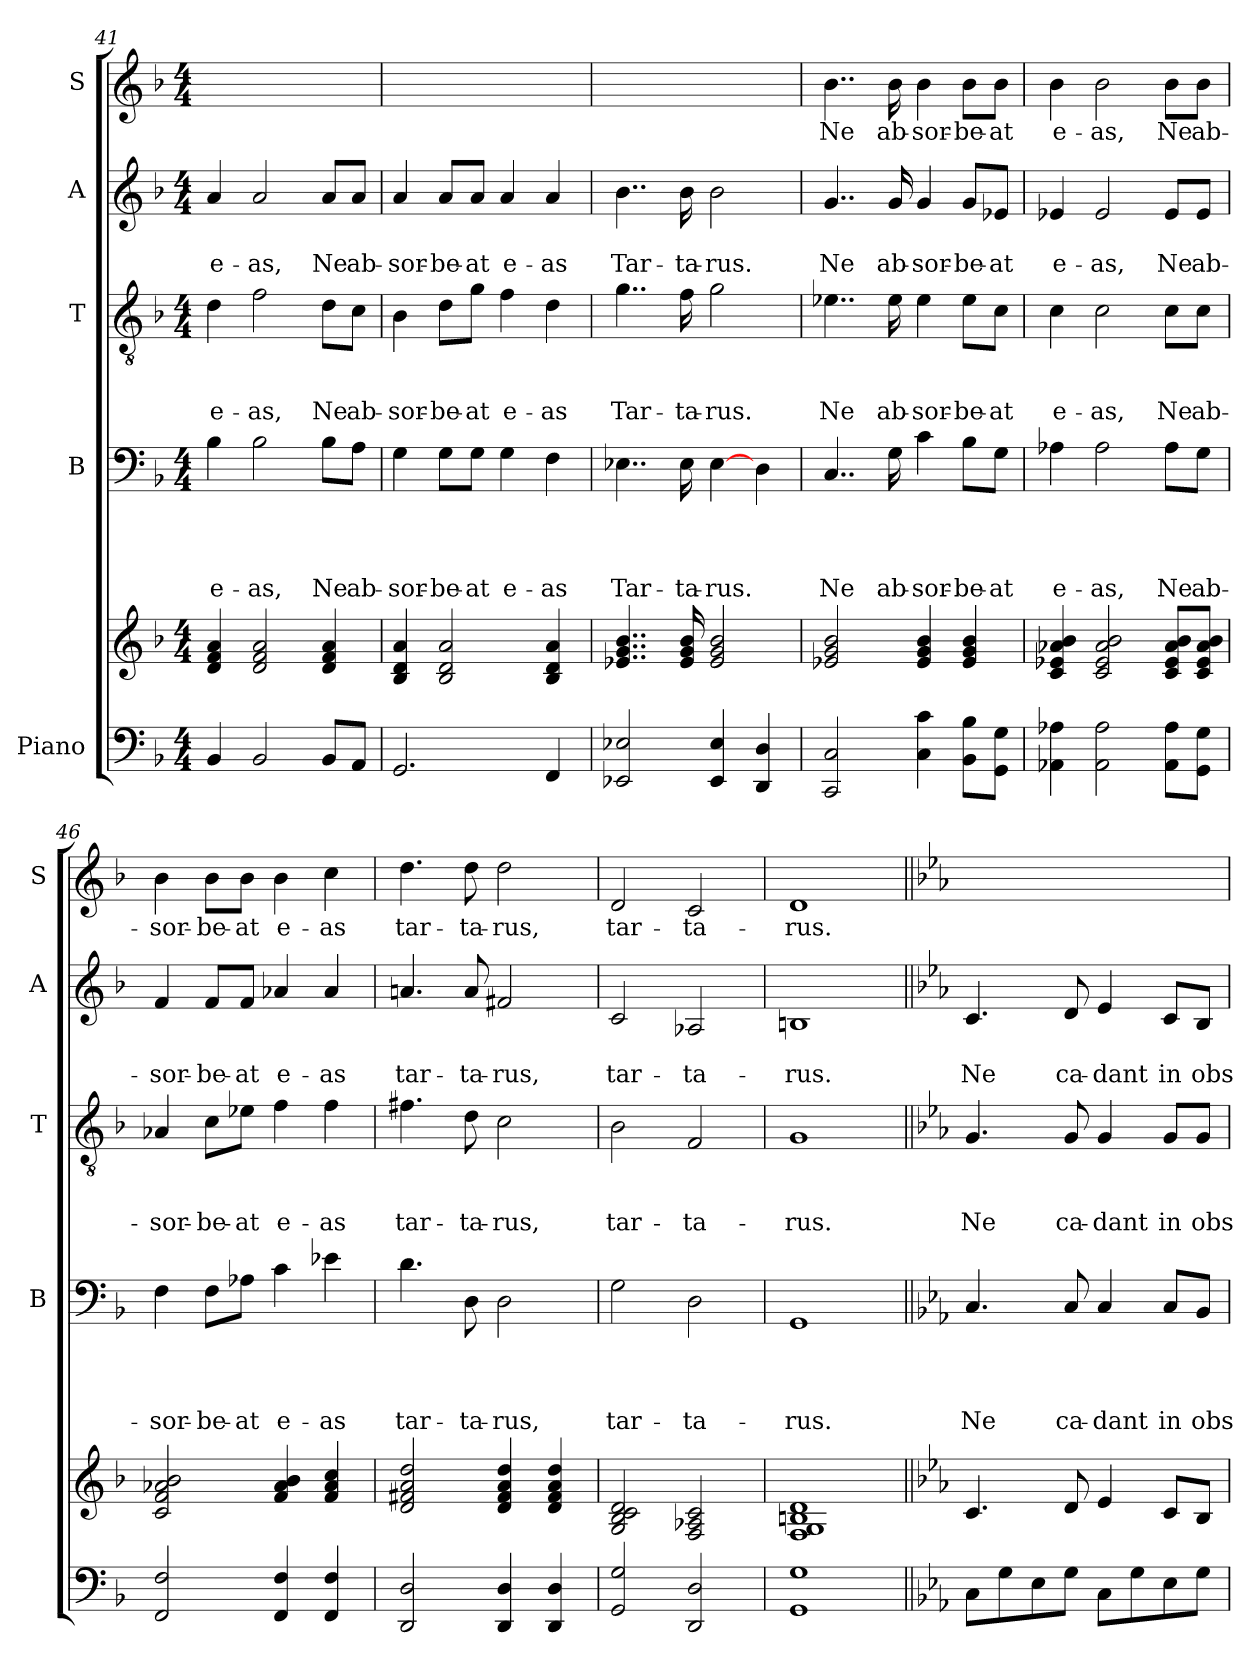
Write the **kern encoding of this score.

**kern	**kern	**kern	**text	**text	**text	**text	**kern	**text	**text	**text	**kern	**text	**text	**kern	**text
*part5	*part5	*part4	*part4	*part4	*part4	*part4	*part3	*part3	*part3	*part3	*part2	*part2	*part2	*part1	*part1
*staff6	*staff5	*staff4	*staff4	*staff4	*staff4	*staff4	*staff3	*staff3	*staff3	*staff3	*staff2	*staff2	*staff2	*staff1	*staff1
*I"Piano	*	*I"B	*	*	*	*	*I"T	*	*	*	*I"A	*	*	*I"S	*
*	*	*I'B	*	*	*	*	*I'T	*	*	*	*I'A	*	*	*I'S	*
*clefF4	*clefG2	*clefF4	*	*	*	*	*clefGv2	*	*	*	*clefG2	*	*	*clefG2	*
*k[b-]	*k[b-]	*k[b-]	*	*	*	*	*k[b-]	*	*	*	*k[b-]	*	*	*k[b-]	*
*d:	*d:	*d:	*	*	*	*	*d:	*	*	*	*d:	*	*	*d:	*
*M4/4	*M4/4	*M4/4	*	*	*	*	*M4/4	*	*	*	*M4/4	*	*	*M4/4	*
=41	=41	=41	=41	=41	=41	=41	=41	=41	=41	=41	=41	=41	=41	=41	=41
!	!	!	!	!	!	!LO:LY:b	!	!	!	!LO:LY:b	!	!	!LO:LY:b	!	!
4BB-/	4d/ 4f/ 4a/	4B-\	.	.	.	e-	4d\	.	.	e-	4a/	.	e-	1ryy	.
!	!	!	!	!	!	!LO:LY:b	!	!	!	!LO:LY:b	!	!	!LO:LY:b	!	!
2BB-/	2d/ 2f/ 2a/	2B-\	.	.	.	-as,	2f\	.	.	-as,	2a/	.	-as,	.	.
!	!	!	!	!	!	!LO:LY:b	!	!	!	!LO:LY:b	!	!	!LO:LY:b	!	!
8BB-/L	4d/ 4f/ 4a/	8B-\L	.	.	.	Ne	8d\L	.	.	Ne	8a/L	.	Ne	.	.
!	!	!	!	!	!	!LO:LY:b	!	!	!	!LO:LY:b	!	!	!LO:LY:b	!	!
8AA/J	.	8A\J	.	.	.	ab-	8c\J	.	.	ab-	8a/J	.	ab-	.	.
=42	=42	=42	=42	=42	=42	=42	=42	=42	=42	=42	=42	=42	=42	=42	=42
!	!	!	!	!	!	!LO:LY:b	!	!	!	!LO:LY:b	!	!	!LO:LY:b	!	!
2.GG/	4B-/ 4d/ 4a/	4G\	.	.	.	-sor-	4B-\	.	.	-sor-	4a/	.	-sor-	1ryy	.
!	!	!	!	!	!	!LO:LY:b	!	!	!	!LO:LY:b	!	!	!LO:LY:b	!	!
.	2B-/ 2d/ 2a/	8G\L	.	.	.	-be-	8d\L	.	.	-be-	8a/L	.	-be-	.	.
!	!	!	!	!	!	!LO:LY:b	!	!	!	!LO:LY:b	!	!	!LO:LY:b	!	!
.	.	8G\J	.	.	.	-at	8g\J	.	.	-at	8a/J	.	-at	.	.
!	!	!	!	!	!	!LO:LY:b	!	!	!	!LO:LY:b	!	!	!LO:LY:b	!	!
.	.	4G\	.	.	.	e-	4f\	.	.	e-	4a/	.	e-	.	.
!	!	!	!	!	!	!LO:LY:b	!	!	!	!LO:LY:b	!	!	!LO:LY:b	!	!
4FF/	4B-/ 4d/ 4a/	4F\	.	.	.	-as	4d\	.	.	-as	4a/	.	-as	.	.
!!LO:PB:g=z
=43	=43	=43	=43	=43	=43	=43	=43	=43	=43	=43	=43	=43	=43	=43	=43
!	!	!	!	!	!	!LO:LY:b	!	!	!	!LO:LY:b	!	!	!LO:LY:b	!	!
2EE-X/ 2E-X/	4..e-X/ 4..g/ 4..b-/	4..E-X\	.	.	.	Tar-	4..g\	.	.	Tar-	4..b-\	.	Tar-	1ryy	.
!	!	!	!	!	!	!LO:LY:b	!	!	!	!LO:LY:b	!	!	!LO:LY:b	!	!
.	16e-/ 16g/ 16b-/	16E-\	.	.	.	-ta-	16f\	.	.	-ta-	16b-\	.	-ta-	.	.
!	!	!	!	!	!	!LO:LY:b	!	!	!	!LO:LY:b	!	!	!LO:LY:b	!	!
4EE-/ 4E-/	2e-/ 2g/ 2b-/	[4E-\	.	.	.	-rus.	2g\	.	.	-rus.	2b-\	.	-rus.	.	.
4DD/ 4D/	.	4D\	.	.	.	.	.	.	.	.	.	.	.	.	.
=44	=44	=44	=44	=44	=44	=44	=44	=44	=44	=44	=44	=44	=44	=44	=44
!	!	!	!	!	!	!LO:LY:b	!	!	!	!LO:LY:b	!	!	!LO:LY:b	!	!LO:LY:b
2CC/ 2C/	2e-X/ 2g/ 2b-/	4..C/	.	.	.	Ne	4..e-X\	.	.	Ne	4..g/	.	Ne	4..b-\	Ne
!	!	!	!	!	!	!LO:LY:b	!	!	!	!LO:LY:b	!	!	!LO:LY:b	!	!LO:LY:b
.	.	16G\	.	.	.	ab-	16e-\	.	.	ab-	16g/	.	ab-	16b-\	ab-
!	!	!	!	!	!	!LO:LY:b	!	!	!	!LO:LY:b	!	!	!LO:LY:b	!	!LO:LY:b
4C\ 4c\	4e-/ 4g/ 4b-/	4c\	.	.	.	-sor-	4e-\	.	.	-sor-	4g/	.	-sor-	4b-\	-sor-
!	!	!	!	!	!	!LO:LY:b	!	!	!	!LO:LY:b	!	!	!LO:LY:b	!	!LO:LY:b
8BB-\ 8B-\L	4e-/ 4g/ 4b-/	8B-\L	.	.	.	-be-	8e-\L	.	.	-be-	8g/L	.	-be-	8b-\L	-be-
!	!	!	!	!	!	!LO:LY:b	!	!	!	!LO:LY:b	!	!	!LO:LY:b	!	!LO:LY:b
8GG\ 8G\J	.	8G\J	.	.	.	-at	8c\J	.	.	-at	8e-X/J	.	-at	8b-\J	-at
=45	=45	=45	=45	=45	=45	=45	=45	=45	=45	=45	=45	=45	=45	=45	=45
!	!	!	!	!	!	!LO:LY:b	!	!	!	!LO:LY:b	!	!	!LO:LY:b	!	!LO:LY:b
4AA-X\ 4A-X\	4c/ 4e-X/ 4a-X/ 4b-/	4A-X\	.	.	.	e-	4c\	.	.	e-	4e-X/	.	e-	4b-\	e-
!	!	!	!	!	!	!LO:LY:b	!	!	!	!LO:LY:b	!	!	!LO:LY:b	!	!LO:LY:b
2AA-\ 2A-\	2c/ 2e-/ 2a-/ 2b-/	2A-\	.	.	.	-as,	2c\	.	.	-as,	2e-/	.	-as,	2b-\	-as,
!	!	!	!	!	!	!LO:LY:b	!	!	!	!LO:LY:b	!	!	!LO:LY:b	!	!LO:LY:b
8AA-\ 8A-\L	8c/ 8e-/ 8a-/ 8b-/L	8A-\L	.	.	.	Ne	8c\L	.	.	Ne	8e-/L	.	Ne	8b-\L	Ne
!	!	!	!	!	!	!LO:LY:b	!	!	!	!LO:LY:b	!	!	!LO:LY:b	!	!LO:LY:b
8GG\ 8G\J	8c/ 8e-/ 8a-/ 8b-/J	8G\J	.	.	.	ab-	8c\J	.	.	ab-	8e-/J	.	ab-	8b-\J	ab-
=46	=46	=46	=46	=46	=46	=46	=46	=46	=46	=46	=46	=46	=46	=46	=46
!	!	!	!	!	!	!LO:LY:b	!	!	!	!LO:LY:b	!	!	!LO:LY:b	!	!LO:LY:b
2FF/ 2F/	2c/ 2f/ 2a-X/ 2b-/	4F\	.	.	.	-sor-	4A-X/	.	.	-sor-	4f/	.	-sor-	4b-\	-sor-
!	!	!	!	!	!	!LO:LY:b	!	!	!	!LO:LY:b	!	!	!LO:LY:b	!	!LO:LY:b
.	.	8F\L	.	.	.	-be-	8c\L	.	.	-be-	8f/L	.	-be-	8b-\L	-be-
!	!	!	!	!	!	!LO:LY:b	!	!	!	!LO:LY:b	!	!	!LO:LY:b	!	!LO:LY:b
.	.	8A-X\J	.	.	.	-at	8e-X\J	.	.	-at	8f/J	.	-at	8b-\J	-at
!	!	!	!	!	!	!LO:LY:b	!	!	!	!LO:LY:b	!	!	!LO:LY:b	!	!LO:LY:b
4FF/ 4F/	4f/ 4a-/ 4b-/	4c\	.	.	.	e-	4f\	.	.	e-	4a-X/	.	e-	4b-\	e-
!	!	!	!	!	!	!LO:LY:b	!	!	!	!LO:LY:b	!	!	!LO:LY:b	!	!LO:LY:b
4FF/ 4F/	4f/ 4a-/ 4cc/	4e-X\	.	.	.	-as	4f\	.	.	-as	4a-/	.	-as	4cc\	-as
=47	=47	=47	=47	=47	=47	=47	=47	=47	=47	=47	=47	=47	=47	=47	=47
!	!	!	!	!	!	!LO:LY:b	!	!	!	!LO:LY:b	!	!	!LO:LY:b	!	!LO:LY:b
2DD/ 2D/	2d/ 2f#X/ 2a/ 2dd/	4.d\	.	.	.	tar-	4.f#X\	.	.	tar-	4.ani/	.	tar-	4.dd\	tar-
!	!	!	!	!	!	!LO:LY:b	!	!	!	!LO:LY:b	!	!	!LO:LY:b	!	!LO:LY:b
.	.	8D\	.	.	.	-ta-	8d\	.	.	-ta-	8a/	.	-ta-	8dd\	-ta-
!	!	!	!	!	!	!LO:LY:b	!	!	!	!LO:LY:b	!	!	!LO:LY:b	!	!LO:LY:b
4DD/ 4D/	4d/ 4f#/ 4a/ 4dd/	2D\	.	.	.	-rus,	2c\	.	.	-rus,	2f#X/	.	-rus,	2dd\	-rus,
4DD/ 4D/	4d/ 4f#/ 4a/ 4dd/	.	.	.	.	.	.	.	.	.	.	.	.	.	.
=48	=48	=48	=48	=48	=48	=48	=48	=48	=48	=48	=48	=48	=48	=48	=48
!	!	!	!	!	!	!LO:LY:b	!	!	!	!LO:LY:b	!	!	!LO:LY:b	!	!LO:LY:b
2GG/ 2G/	2G/ 2B-/ 2c/ 2d/	2G\	.	.	.	tar-	2B-\	.	.	tar-	2c/	.	tar-	2d/	tar-
!	!	!	!	!	!	!LO:LY:b	!	!	!	!LO:LY:b	!	!	!LO:LY:b	!	!LO:LY:b
2DD/ 2D/	2F/ 2A-X/ 2c/	2D\	.	.	.	-ta-	2F/	.	.	-ta-	2A-X/	.	-ta-	2c/	-ta-
!!LO:LB:g=z
=49	=49	=49	=49	=49	=49	=49	=49	=49	=49	=49	=49	=49	=49	=49	=49
!	!	!	!	!	!	!LO:LY:b	!	!	!	!LO:LY:b	!	!	!LO:LY:b	!	!LO:LY:b
1GG 1G	1F 1G 1Bn 1d	1GG	.	.	.	-rus.	1G	.	.	-rus.	1Bn	.	-rus.	1d	-rus.
=50||	=50||	=50||	=50||	=50||	=50||	=50||	=50||	=50||	=50||	=50||	=50||	=50||	=50||	=50||	=50||
*k[b-e-a-]	*k[b-e-a-]	*k[b-e-a-]	*	*	*	*	*k[b-e-a-]	*	*	*	*k[b-e-a-]	*	*	*k[b-e-a-]	*
*c:	*c:	*c:	*	*	*	*	*c:	*	*	*	*c:	*	*	*c:	*
!	!	!	!	!	!	!LO:LY:b	!	!	!	!LO:LY:b	!	!	!LO:LY:b	!	!
8C\L	4.c/	4.C/	.	.	.	Ne	4.G/	.	.	Ne	4.c/	.	Ne	1ryy	.
8G\	.	.	.	.	.	.	.	.	.	.	.	.	.	.	.
8E-\	.	.	.	.	.	.	.	.	.	.	.	.	.	.	.
!	!	!	!	!	!	!LO:LY:b	!	!	!	!LO:LY:b	!	!	!LO:LY:b	!	!
8G\J	8d/	8C/	.	.	.	ca-	8G/	.	.	ca-	8d/	.	ca-	.	.
!	!	!	!	!	!	!LO:LY:b	!	!	!	!LO:LY:b	!	!	!LO:LY:b	!	!
8C\L	4e-/	4C/	.	.	.	-dant	4G/	.	.	-dant	4e-/	.	-dant	.	.
8G\	.	.	.	.	.	.	.	.	.	.	.	.	.	.	.
!	!	!	!	!	!	!LO:LY:b	!	!	!	!LO:LY:b	!	!	!LO:LY:b	!	!
8E-\	8c/L	8C/L	.	.	.	in	8G/L	.	.	in	8c/L	.	in	.	.
!	!	!	!	!	!	!LO:LY:b	!	!	!	!LO:LY:b	!	!	!LO:LY:b	!	!
8G\J	8B-/J	8BB-/J	.	.	.	obs-	8G/J	.	.	obs-	8B-/J	.	obs-	.	.
=	=	=	=	=	=	=	=	=	=	=	=	=	=	=	=
*-	*-	*-	*-	*-	*-	*-	*-	*-	*-	*-	*-	*-	*-	*-	*-
